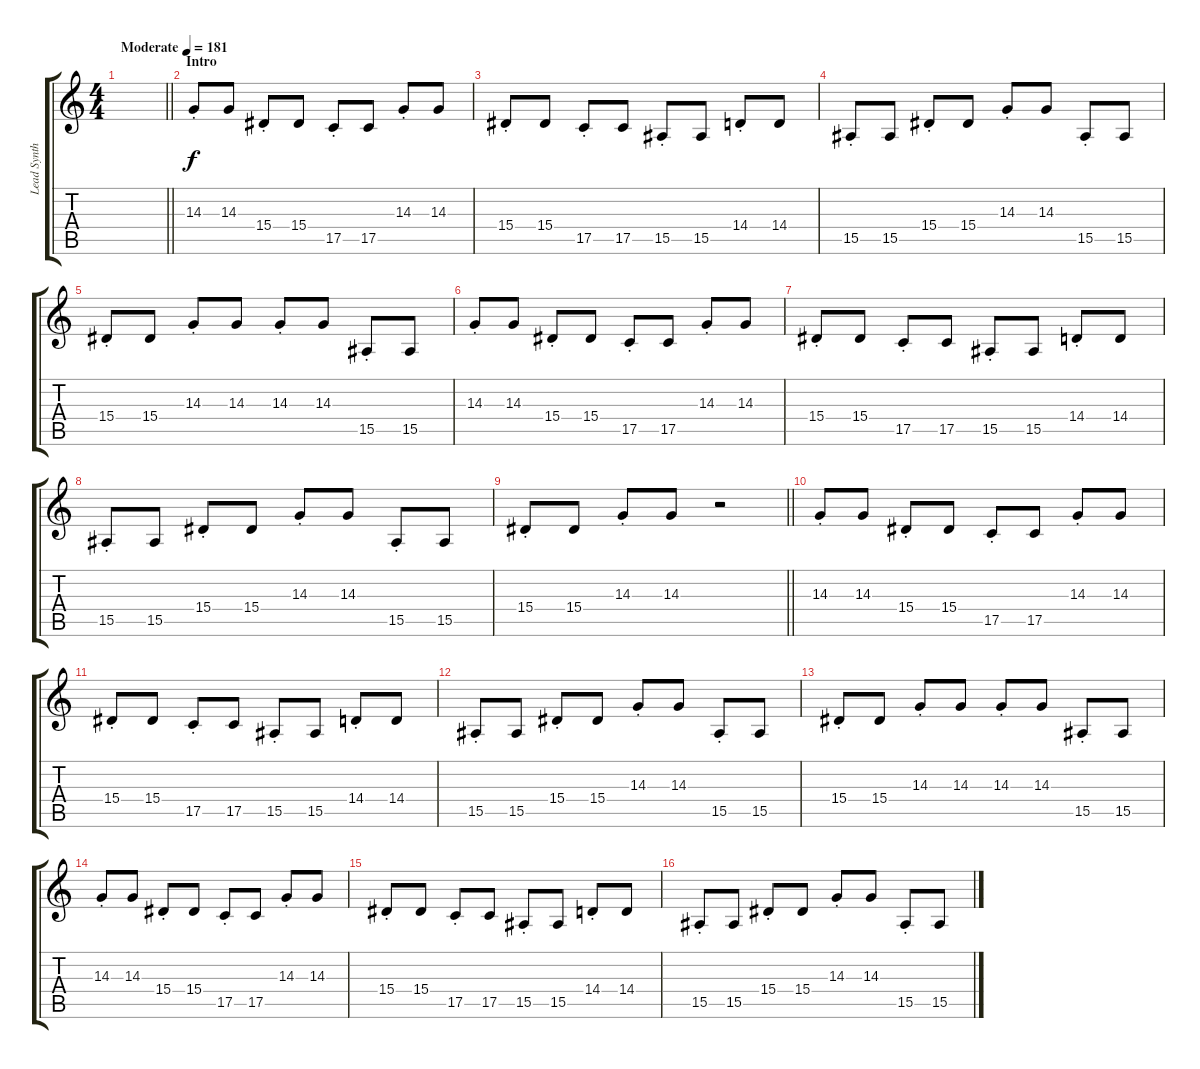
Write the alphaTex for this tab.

\track ("Lead Synth" "Lead Synth") {instrument lead2sawtooth}
\staff {score tabs}
\tuning (D4 A3 F3 C3 G2 C2) {hide}
\ts (4 4)
\tempo (181 "Moderate")
\clef g2
\barLineRight lightlight
\ks c
|
\section ("" "Intro")
14.3{st}.8 14.3.8 15.4{st}.8 15.4.8 17.5{st}.8 17.5.8 14.3{st}.8 14.3.8 |
15.4{st}.8 15.4.8 17.5{st}.8 17.5.8 15.5{st}.8 15.5.8 14.4{st}.8 14.4.8 |
15.5{st}.8 15.5.8 15.4{st}.8 15.4.8 14.3{st}.8 14.3.8 15.5{st}.8 15.5.8 |
15.4{st}.8 15.4.8 14.3{st}.8 14.3.8 14.3{st}.8 14.3.8 15.5{st}.8 15.5.8 |
14.3{st}.8 14.3.8 15.4{st}.8 15.4.8 17.5{st}.8 17.5.8 14.3{st}.8 14.3.8 |
15.4{st}.8 15.4.8 17.5{st}.8 17.5.8 15.5{st}.8 15.5.8 14.4{st}.8 14.4.8 |
15.5{st}.8 15.5.8 15.4{st}.8 15.4.8 14.3{st}.8 14.3.8 15.5{st}.8 15.5.8 |
\barLineRight lightlight
15.4{st}.8 15.4.8 14.3{st}.8 14.3.8 r.2 |
14.3{st}.8{volume 7} 14.3.8 15.4{st}.8 15.4.8 17.5{st}.8 17.5.8 14.3{st}.8 14.3.8 |
15.4{st}.8 15.4.8 17.5{st}.8 17.5.8 15.5{st}.8 15.5.8 14.4{st}.8 14.4.8 |
15.5{st}.8 15.5.8 15.4{st}.8 15.4.8 14.3{st}.8 14.3.8 15.5{st}.8 15.5.8 |
15.4{st}.8 15.4.8 14.3{st}.8 14.3.8 14.3{st}.8 14.3.8 15.5{st}.8 15.5.8 |
14.3{st}.8 14.3.8 15.4{st}.8 15.4.8 17.5{st}.8 17.5.8 14.3{st}.8 14.3.8 |
15.4{st}.8 15.4.8 17.5{st}.8 17.5.8 15.5{st}.8 15.5.8 14.4{st}.8 14.4.8 |
15.5{st}.8 15.5.8 15.4{st}.8 15.4.8 14.3{st}.8 14.3.8 15.5{st}.8 15.5.8
